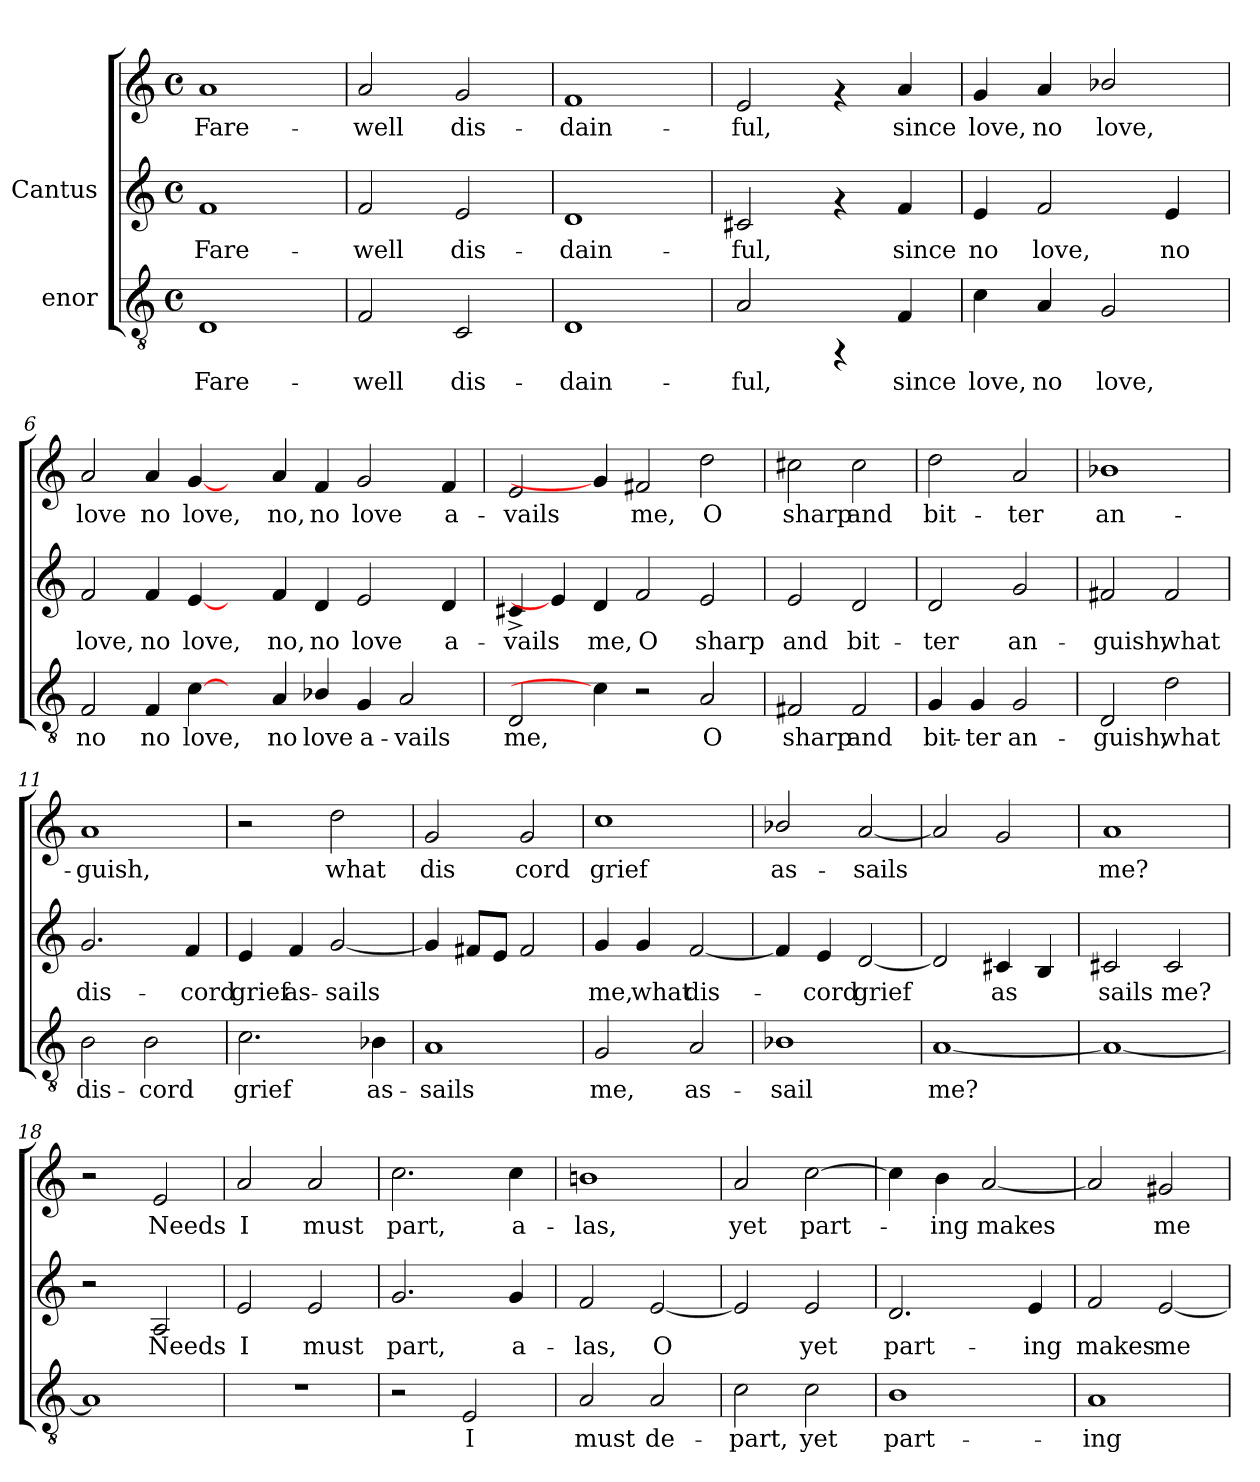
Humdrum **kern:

**kern	**text	**kern	**text	**kern	**text
*part2	*part2	*part1	*part1	*part1	*part1
*staff3	*staff3	*staff2	*staff2	*staff1	*staff1
*I"enor	*	*I"Cantus	*	*	*
!!LO:PB:g=z
*stria5	*	*stria5	*	*stria5	*
*clefGv2	*	*clefG2	*	*clefG2	*
*M4/4	*	*M4/4	*	*M4/4	*
*met(c)	*	*met(c)	*	*met(c)	*
*MM144	*	*MM144	*	*MM144	*
=1	=1	=1	=1	=1	=1
!	!LO:LY:b:cj	!	!LO:LY:b:cj	!	!LO:LY:b:cj
1D	Fare-	1f	-Fare-	1a	Fare-
=2	=2	=2	=2	=2	=2
!	!LO:LY:b:cj	!	!LO:LY:b:cj	!	!LO:LY:b:cj
2F/	-well	2f/	-well	2a/	-well
!	!LO:LY:b:cj	!	!LO:LY:b:cj	!	!LO:LY:b:cj
2C/	dis-	2e/	dis-	2g/	dis-
=3	=3	=3	=3	=3	=3
!	!LO:LY:b:cj	!	!LO:LY:b:cj	!	!LO:LY:b:cj
1D	-dain-	1d	-dain-	1f	-dain-
=4	=4	=4	=4	=4	=4
!	!LO:LY:b:cj	!	!LO:LY:b:cj	!	!LO:LY:b:cj
2A/	-ful,	2c#X/	ful,	2e/	-ful,
4rFF	.	4rf	.	4rf	.
!	!LO:LY:b:cj	!	!LO:LY:b:cj	!	!LO:LY:b:cj
4F/	since	4f/	since	4a/	since
=5	=5	=5	=5	=5	=5
!	!LO:LY:b:cj	!	!LO:LY:b:cj	!	!LO:LY:b:cj
4c\	love,	4e/	no	4g/	love,
!	!LO:LY:b:cj	!	!LO:LY:b:cj	!	!LO:LY:b:cj
4A/	no	2f/	love,	4a/	no
!	!LO:LY:b:cj	!	!	!	!LO:LY:b:cj
2G/	love,	.	.	2b-X/	love,
!	!	!	!LO:LY:b:cj	!	!
.	.	4e/	no	.	.
!!LO:LB:g=z
=6	=6	=6	=6	=6	=6
!	!LO:LY:b:cj	!	!LO:LY:b:cj	!	!LO:LY:b:cj
2F/	no	2f/	-love,	2a/	love
!	!LO:LY:b:cj	!	!LO:LY:b:cj	!	!LO:LY:b:cj
4F/	no	4f/	no	4a/	no
!	!LO:LY:b:cj	!	!LO:LY:b:cj	!	!LO:LY:b:cj
[4c\	love,	[4e/	love,	[4g/	love,
4ryy	.	4ryy	.	4ryy	.
!	!LO:LY:b:cj	!	!LO:LY:b:cj	!	!LO:LY:b:cj
4A/	no	4f/	no,	4a/	no,
!	!LO:LY:b:cj	!	!LO:LY:b:cj	!	!LO:LY:b:cj
4B-X/	love	4d/	no	4f/	no
!	!LO:LY:b:cj	!	!LO:LY:b:cj	!	!LO:LY:b:cj
4G/	a-	2e/	love	2g/	love
!	!LO:LY:b:cj	!	!	!	!
2A/	-vails	.	.	.	.
!	!	!	!LO:LY:b:cj	!	!LO:LY:b:cj
.	.	4d/	a-	4f/	a-
=7	=7	=7	=7	=7	=7
!	!LO:LY:b:cj	!	!LO:LY:b:cj	!	!LO:LY:b:cj
2D/	me,	4c#X^</	vails	2e/	-vails
.	.	4e/]	.	.	.
!	!	!	!LO:LY:b:cj	!	!
4c\]	.	4d/	me,	4g/]	.
!	!	!	!LO:LY:b:cj	!	!LO:LY:b:cj
2r	.	2f/	O	2f#X/	me,
!	!LO:LY:b:cj	!	!LO:LY:b:cj	!	!LO:LY:b:cj
2A/	O	2e/	sharp	2dd\	O
=8	=8	=8	=8	=8	=8
!	!LO:LY:b:cj	!	!LO:LY:b:cj	!	!LO:LY:b:cj
2F#X/	sharp	2e/	and	2cc#X\	sharp
!	!LO:LY:b:cj	!	!LO:LY:b:cj	!	!LO:LY:b:cj
2F#/	and	2d/	bit-	2cc#\	and
=9	=9	=9	=9	=9	=9
!	!LO:LY:b:cj	!	!LO:LY:b:cj	!	!LO:LY:b:cj
4G/	bit-	2d/	ter	2dd\	-bit-
!	!LO:LY:b:cj	!	!	!	!
4G/	-ter	.	.	.	.
!	!LO:LY:b:cj	!	!LO:LY:b:cj	!	!LO:LY:b:cj
2G/	an-	2g/	an-	2a/	-ter
!!LO:LB:g=z
=10	=10	=10	=10	=10	=10
!	!LO:LY:b:cj	!	!LO:LY:b:cj	!	!LO:LY:b:cj
2D/	-guish,	2f#X/	-guish,	1b-X	-an-
!	!LO:LY:b:cj	!	!LO:LY:b:cj	!	!
2d\	what	2f#/	what	.	.
=11	=11	=11	=11	=11	=11
!	!LO:LY:b:cj	!	!LO:LY:b:cj	!	!LO:LY:b:cj
2B\	dis-	2.g/	dis-	1a	guish,
!	!LO:LY:b:cj	!	!	!	!
2B\	-cord	.	.	.	.
!	!	!	!LO:LY:b:cj	!	!
.	.	4f/	-cord	.	.
=12	=12	=12	=12	=12	=12
!	!LO:LY:b:cj	!	!LO:LY:b:cj	!	!
2.c\	grief	4e/	grief	2r	.
!	!	!	!LO:LY:b:cj	!	!
.	.	4f/	as-	.	.
!	!	!	!LO:LY:b:cj	!	!LO:LY:b:cj
.	.	[<2g/	-sails	2dd\	what
!	!LO:LY:b:cj	!	!	!	!
4B-X\	as-	.	.	.	.
=13	=13	=13	=13	=13	=13
!	!LO:LY:b:cj	!	!	!	!LO:LY:b:cj
1A	-sails	4g/]	.	2g/	dis
.	.	8f#X/L	.	.	.
.	.	8e/J	.	.	.
!	!	!	!	!	!LO:LY:b:cj
.	.	2f#/	.	2g/	cord
=14	=14	=14	=14	=14	=14
!	!LO:LY:b:cj	!	!LO:LY:b:cj	!	!LO:LY:b:cj
2G/	me,	4g/	me,	1cc	grief
!	!	!	!LO:LY:b:cj	!	!
.	.	4g/	what	.	.
!	!LO:LY:b:cj	!	!LO:LY:b:cj	!	!
2A/	as-	[<2f/	dis-	.	.
=15	=15	=15	=15	=15	=15
!	!LO:LY:b:cj	!	!LO:LY:b:cj	!	!LO:LY:b:cj
1B-X	-sail	4f/]	.	2b-X/	-as-
!	!	!	!LO:LY:b:cj	!	!
.	.	4e/	cord	.	.
!	!	!	!LO:LY:b:cj	!	!LO:LY:b:cj
.	.	[<2d/	grief	[<2a/	-sails
!!LO:LB:g=z
=16	=16	=16	=16	=16	=16
!	!LO:LY:b:cj	!	!LO:LY:b:cj	!	!
[<1A	me?	2d/]	.	2a/]	.
!	!	!	!LO:LY:b:cj	!	!
.	.	4c#X/	as-	2g/	.
!	!	!	!LO:LY:b:cj	!	!
.	.	4B/	--	.	.
=17	=17	=17	=17	=17	=17
!	!	!	!LO:LY:b:cj	!	!LO:LY:b:cj
1A_<	.	2c#X/	sails	1a	-me?
!	!	!	!LO:LY:b:cj	!	!
.	.	2c#/	me?	.	.
=18	=18	=18	=18	=18	=18
1A]	.	2r	.	2r	.
!	!	!	!LO:LY:b:cj	!	!LO:LY:b:cj
.	.	2A/	Needs	2e/	Needs
=19	=19	=19	=19	=19	=19
!	!	!	!LO:LY:b:cj	!	!LO:LY:b:cj
1r	.	2e/	I	2a/	I
!	!	!	!LO:LY:b:cj	!	!LO:LY:b:cj
.	.	2e/	must	2a/	must
=20	=20	=20	=20	=20	=20
!	!	!	!LO:LY:b:cj	!	!LO:LY:b:cj
2r	.	2.g/	-part,	2.cc\	part,
!	!LO:LY:b:cj	!	!	!	!
2E/	I	.	.	.	.
!	!	!	!LO:LY:b:cj	!	!LO:LY:b:cj
.	.	4g/	a-	4cc\	a-
=21	=21	=21	=21	=21	=21
!	!LO:LY:b:cj	!	!LO:LY:b:cj	!	!LO:LY:b:cj
2A/	must	2f/	las,	1bn	-las,
!	!LO:LY:b:cj	!	!LO:LY:b:cj	!	!
2A/	de-	[<2e/	O	.	.
=22	=22	=22	=22	=22	=22
!	!LO:LY:b:cj	!	!LO:LY:b:cj	!	!LO:LY:b:cj
2c\	-part,	2e/]	-	2a/	yet
!	!LO:LY:b:cj	!	!LO:LY:b:cj	!	!LO:LY:b:cj
2c\	yet	2e/	yet	[>2cc\	part-
!!LO:PB:g=z
=23	=23	=23	=23	=23	=23
!	!LO:LY:b:cj	!	!LO:LY:b:cj	!	!LO:LY:b:cj
1B	part-	2.d/	part-	4cc\]	.
!	!	!	!	!	!LO:LY:b:cj
.	.	.	.	4b\	ing
!	!	!	!	!	!LO:LY:b:cj
.	.	.	.	[<2a/	makes
!	!	!	!LO:LY:b:cj	!	!
.	.	4e/	-ing	.	.
=24	=24	=24	=24	=24	=24
!	!LO:LY:b:cj	!	!LO:LY:b:cj	!	!LO:LY:b:cj
1A	-ing	2f/	makes	2a/]	.
!	!	!	!LO:LY:b:cj	!	!LO:LY:b:cj
.	.	[<2e/	me	2g#X/	me
=	=	=	=	=	=
*-	*-	*-	*-	*-	*-
